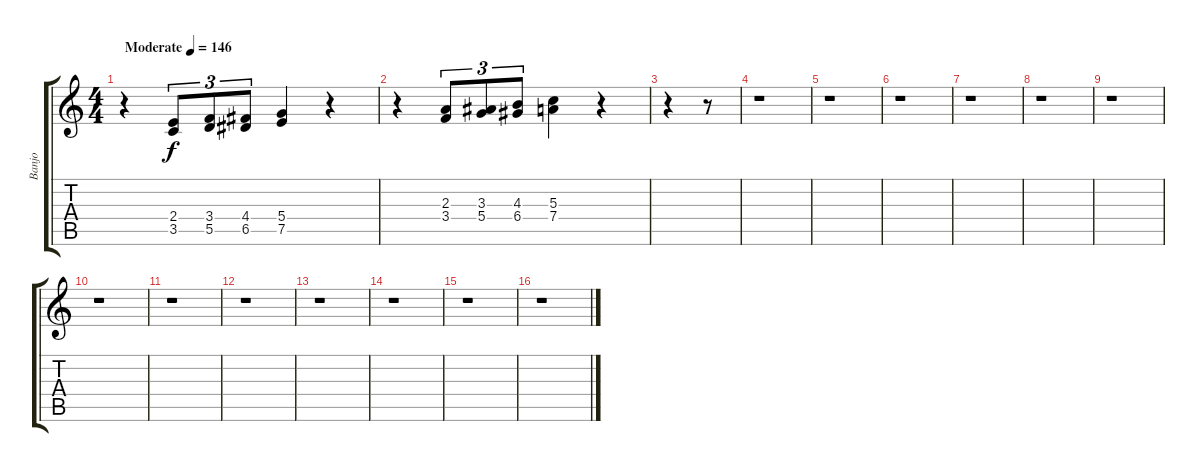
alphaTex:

\track ("Banjo" "Banjo") {instrument banjo}
\staff {score tabs}
\tuning (E4 B3 G3 D3 A2 E2) {hide}
\displaytranspose 12
\ts (4 4)
\tempo (146 "Moderate")
\clef g2
\ks c
r.4{dy f instrument banjo} (2.4 3.5).8{tu (3 2)} (3.4 5.5).8{tu (3 2)} (4.4 6.5).8{tu (3 2)} (5.4 7.5).4 r.4 |
r.4 (2.3 3.4).8{tu (3 2)} (3.3 5.4).8{tu (3 2)} (4.3 6.4).8{tu (3 2)} (5.3 7.4).4 r.4 |
r.4 r.8 |
r.1 |
r.1 |
r.1 |
r.1 |
r.1 |
r.1 |
r.1 |
r.1 |
r.1 |
r.1 |
r.1 |
r.1 |
r.1
